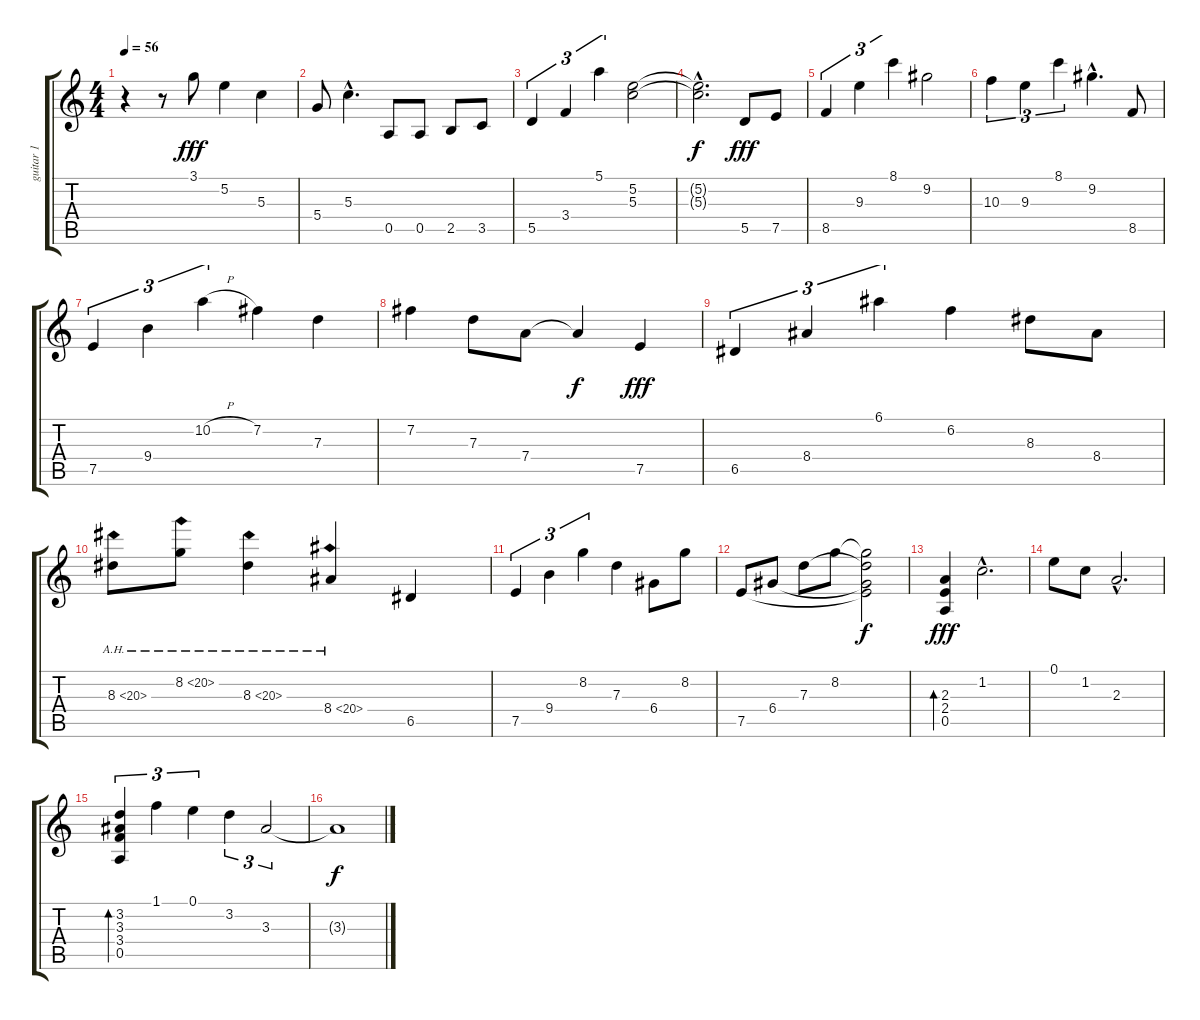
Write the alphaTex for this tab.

\track ("guitar 1" "guitar 1") {instrument distortionguitar}
\staff {score tabs}
\tuning (E4 B3 G3 D3 A2 E2) {hide}
\ts (4 4)
\tempo 56
\clef g2
\ks c
r.4{dy fff} r.8 3.1.8 5.2.4 5.3.4 |
5.4.8 5.3{hac}.4{d} 0.5.8 0.5.8 2.5.8 3.5.8 |
5.5.4{tu (3 2)} 3.4.4{tu (3 2)} 5.1.4{tu (3 2)} (5.2 5.3).2 |
(5.2{hac t} 5.3{hac t}).2{d dy f} 5.5.8{dy fff} 7.5.8 |
8.5.4{tu (3 2)} 9.3.4{tu (3 2)} 8.1.4{tu (3 2)} 9.2.2 |
10.3.4{tu (3 2)} 9.3.4{tu (3 2)} 8.1.4{tu (3 2)} 9.2{hac}.4{d} 8.5.8 |
7.5.4{tu (3 2)} 9.4.4{tu (3 2)} 10.2{h}.4{tu (3 2)} 7.2.4 7.3.4 |
7.2.4 7.3.8 7.4.8 7.4{t}.4{dy f} 7.5.4{dy fff} |
6.5.4{tu (3 2)} 8.4.4{tu (3 2)} 6.1.4{tu (3 2)} 6.2.4 8.3.8 8.4.8 |
8.3{ah 12}.8 8.2{ah 12}.8 8.3{ah 12}.4 8.4{ah 12}.4 6.5.4 |
7.5.4{tu (3 2)} 9.4.4{tu (3 2)} 8.2.4{tu (3 2)} 7.3.4 6.4.8 8.2.8 |
7.5.8 6.4.8 7.3.8 8.2.8 (8.2{t} 7.3{t} 6.4{t} 7.5{t}).2{dy f} |
(2.3 2.4 0.5).4{bd 480 dy fff} 1.2{hac}.2{d} |
0.1.8 1.2.8 2.3{hac}.2{d} |
(3.2 3.3 3.4 0.5).4{tu (3 2) bd 480} 1.1.4{tu (3 2)} 0.1.4{tu (3 2)} 3.2.4{tu (3 2)} 3.3.2{tu (3 2)} |
3.3{t}.1{dy f}
